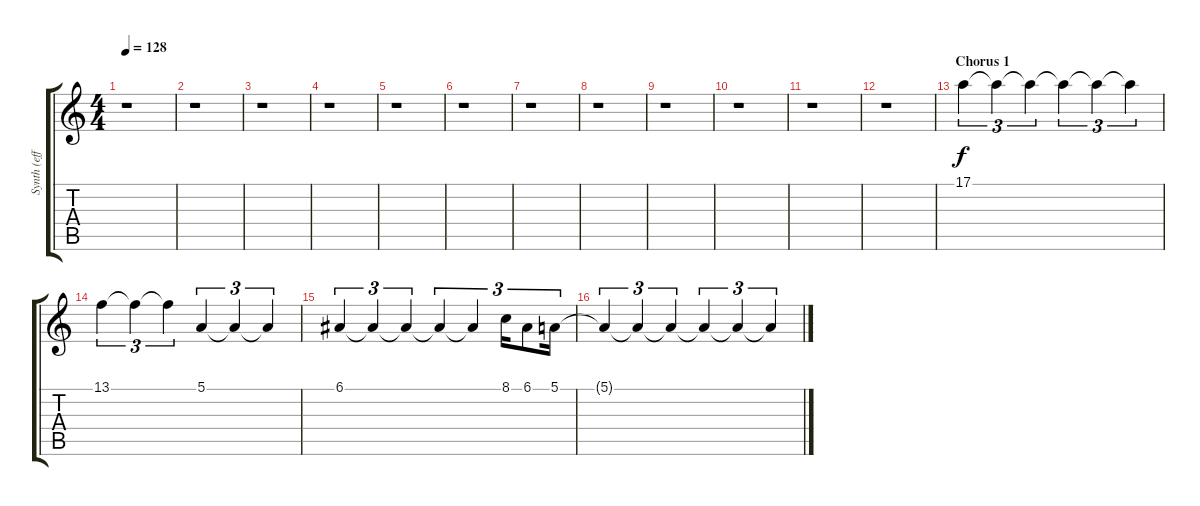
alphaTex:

\track ("Synth (effect)" "Synth (eff") {instrument pad6metallic}
\staff {score tabs}
\tuning (E4 B3 G3 D3 A2 E2) {hide}
\ts (4 4)
\tempo 128
\clef g2
\ks c
r.1{dy f} |
r.1 |
r.1 |
r.1 |
r.1 |
r.1 |
r.1 |
r.1 |
r.1 |
r.1 |
r.1 |
r.1 |
\section ("" "Chorus 1")
17.1.4{tu (3 2)} 17.1{t}.4{tu (3 2)} 17.1{t}.4{tu (3 2)} 17.1{t}.4{tu (3 2)} 17.1{t}.4{tu (3 2)} 17.1{t}.4{tu (3 2)} |
13.1.4{tu (3 2)} 13.1{t}.4{tu (3 2)} 13.1{t}.4{tu (3 2)} 5.1.4{tu (3 2)} 5.1{t}.4{tu (3 2)} 5.1{t}.4{tu (3 2)} |
6.1.4{tu (3 2)} 6.1{t}.4{tu (3 2)} 6.1{t}.4{tu (3 2)} 6.1{t}.4{tu (3 2)} 6.1{t}.4{tu (3 2)} 8.1.16{tu (3 2)} 6.1.8{tu (3 2)} 5.1.16{tu (3 2)} |
5.1{t}.4{tu (3 2)} 5.1{t}.4{tu (3 2)} 5.1{t}.4{tu (3 2)} 5.1{t}.4{tu (3 2)} 5.1{t}.4{tu (3 2)} 5.1{t}.4{tu (3 2)}
